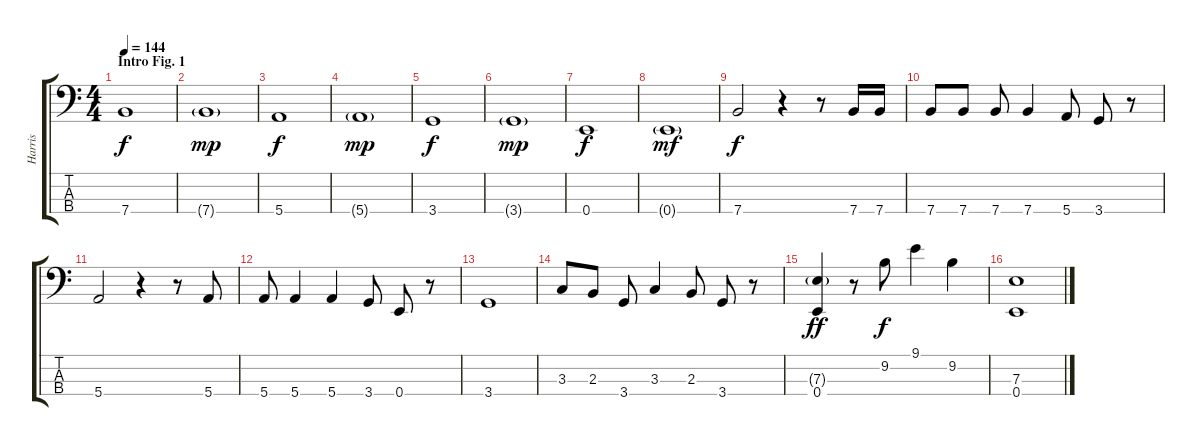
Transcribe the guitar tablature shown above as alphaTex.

\track ("Harris" "Harris") {instrument electricbassfinger}
\staff {score tabs}
\tuning (G2 D2 A1 E1) {hide}
\ts (4 4)
\section ("" "Intro Fig. 1")
\tempo 144
\clef f4
\ks c
7.4.1{dy f instrument electricbassfinger} |
7.4{g}.1{dy mp} |
5.4.1{dy f} |
5.4{g}.1{dy mp} |
3.4.1{dy f} |
3.4{g}.1{dy mp} |
0.4.1{dy f} |
0.4{g}.1{dy mf} |
7.4.2{dy f} r.4 r.8 7.4.16 7.4.16 |
7.4.8 7.4.8 7.4.8 7.4.4 5.4.8 3.4.8 r.8 |
5.4.2 r.4 r.8 5.4.8 |
5.4.8 5.4.4 5.4.4 3.4.8 0.4.8 r.8 |
3.4.1 |
3.3.8 2.3.8 3.4.8 3.3.4 2.3.8 3.4.8 r.8 |
(7.3{g} 0.4).4{dy ff} r.8 9.2.8{dy f} 9.1.4 9.2.4 |
(7.3 0.4).1
